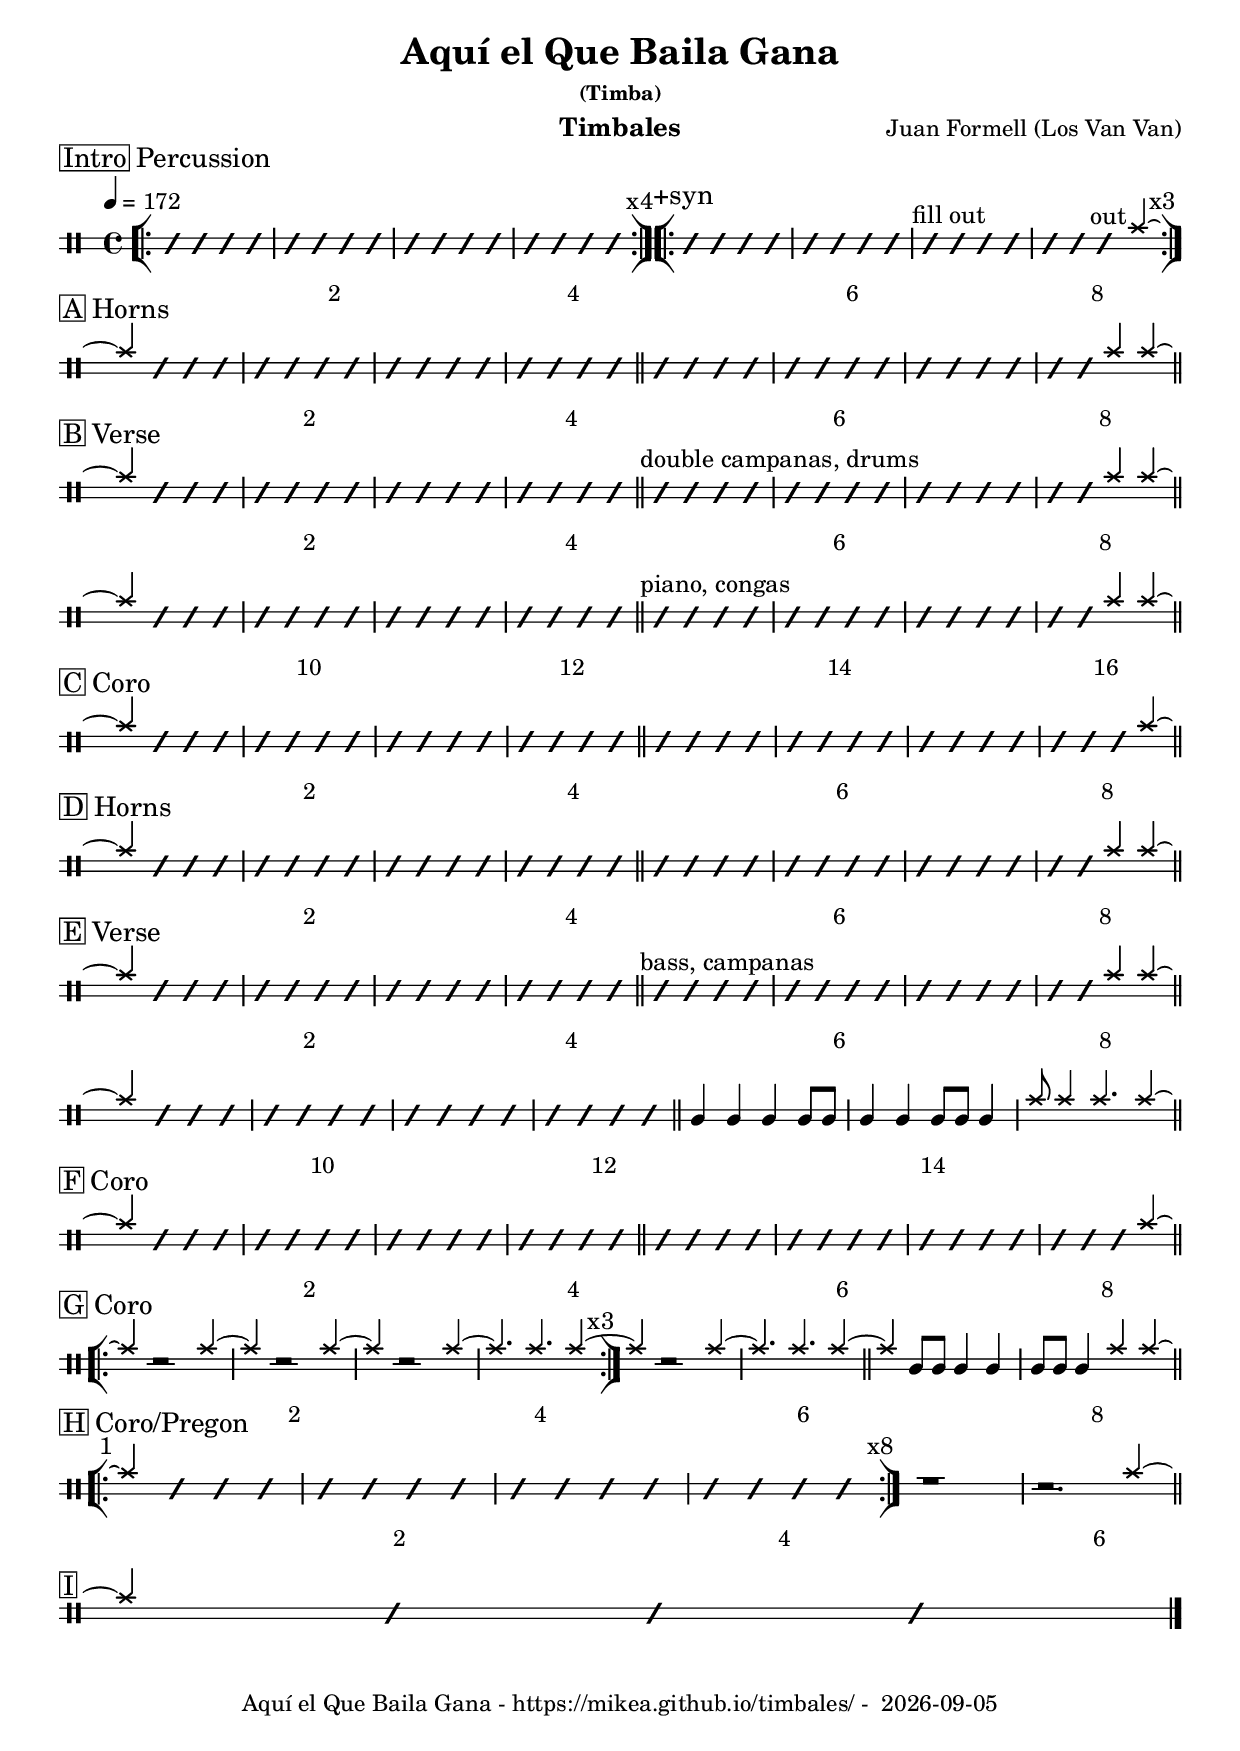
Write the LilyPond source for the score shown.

\version "2.24.2"
\include "charts/common.ly"

date = #(strftime "%Y-%m-%d" (localtime (current-time)))

\header {
  title = "Aquí el Que Baila Gana"
  subsubtitle = "(Timba)"
  composer = "Juan Formell (Los Van Van)"
  instrument = "Timbales"
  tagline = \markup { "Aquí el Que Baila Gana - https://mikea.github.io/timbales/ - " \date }
}

\newTimbalesStaff <<
    \newDrumVoiceOne \drummode { 
        \tempo 4 = 172

        \sect "Intro" "Percussion"
        \bar "[|:-||"
        \comp #4 | \comp #4 | \comp #4 | \comp #4 \textEndMark "x4" |
        \bar ":|][|:"
        \sectionLabel "+syn"
        \comp #4 | \comp #4 | \textMark "fill out" \comp #4 | \rs \rs \rs \textEndMark "out" cymc4~ \textEndMark "x3" |
        \bar ":|]"

        \sect "A" "Horns"
        cymc4 \rs \rs \rs | \comp #4 | \comp #4 | | \comp #4 | \bar "||"
        \comp #4 |\comp #4 |\comp #4 |\rs \rs cymc4 cymc4~ | \bar "||"

        \sect "B" "Verse"
        cymc4 \rs \rs \rs | \comp #4 | \comp #4 | \comp #4 | \bar "||"
        \textMark "double campanas, drums"
        \comp #4 |\comp #4 |\comp #4 | \rs \rs cymc4 cymc4~ | \bar "||"
        cymc4 \rs \rs \rs | \comp #4 | \comp #4 | \comp #4 | \bar "||"
        \textMark "piano, congas"
        \comp #4 |\comp #4 |\comp #4 | \rs \rs cymc4 cymc4~ | \bar "||"

        \sect "C" "Coro"
        cymc4 \rs \rs \rs | \comp #4 | \comp #4 | \comp #4 | \bar "||"
        \comp #4 |\comp #4 |\comp #4 | \rs \rs \rs cymc4~ | \bar "||"

        \sect "D" "Horns"
        cymc4 \rs \rs \rs | \comp #4 | \comp #4 | \comp #4 | \bar "||"
        \comp #4 |\comp #4 |\comp #4 | \rs \rs cymc4 cymc4~ | \bar "||"

        \sect "E" "Verse"
        cymc4 \rs \rs \rs | \comp #4 | \comp #4 | \comp #4 | \bar "||"
        \textMark "bass, campanas"
        \comp #4 |\comp #4 |\comp #4 | \rs \rs cymc4 cymc4~ | \bar "||"
        cymc4 \rs \rs \rs | \comp #4 | \comp #4 | \comp #4 | \bar "||"

        timl4 timl4 timl4 timl8 timl8 | timl4 timl4 timl8 timl8 timl4 |
        cymc8 cymc4 cymc4. cymc4~ | \bar "||"

        \sect "F" "Coro"
        cymc4 \rs \rs \rs | \comp #4 | \comp #4 | \comp #4 | \bar "||"
        \comp #4 |\comp #4 |\comp #4 | \rs \rs \rs cymc4~ | \bar "||"

        \sect "G" "Coro"
        \bar "[|:-||"
        cymc4 r2 cymc4~ | cymc4 r2 cymc4~ | cymc4 r2 cymc4~ | cymc4. cymc4. cymc4~ \textEndMark "x3" | 
        \bar ":|]"
        cymc4 r2 cymc4~ | cymc4. cymc4. cymc4~ | \bar "||"
        cymc4 timl8 timl8 timl4 timl4 | timl8 timl8 timl4 cymc4 cymc4~ | \bar "||"

        \sect "H" "Coro/Pregon"
        \bar "[|:-||"
        \textMark "1" cymc4 \rs \rs \rs | \comp #4 | \comp #4 | \comp #4 \textEndMark "x8" |
        \bar ":|]"
        r1 | r2. cymc4~ | \bar "||"

        \sect "I" ""
        cymc4 \rs \rs \rs |

        \bar "|."
    }
>>
